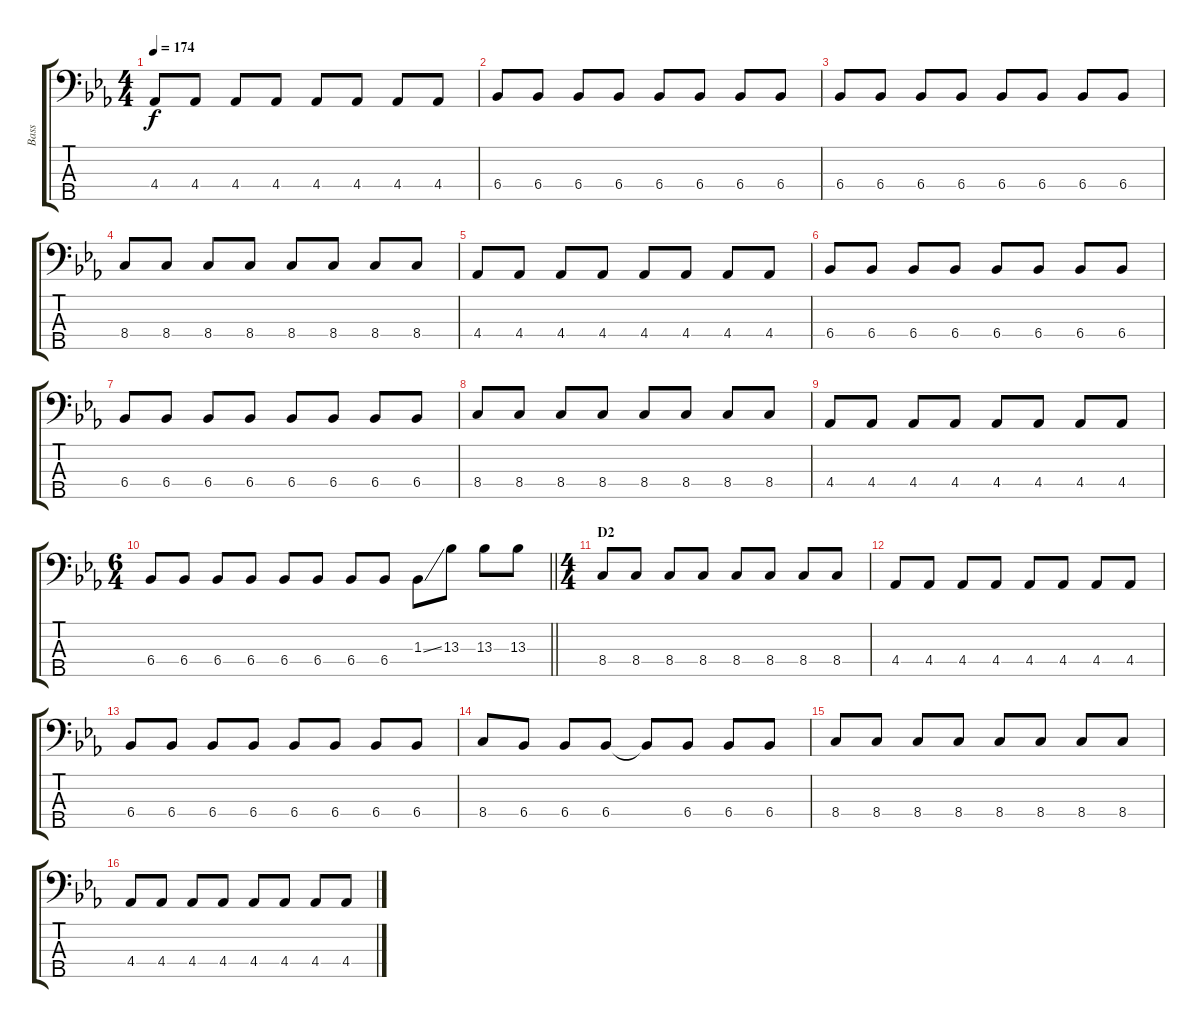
\track ("Bass" "Bass") {instrument electricbassfinger}
\staff {score tabs}
\tuning (G2 D2 A1 E1 B0) {hide}
\ts (4 4)
\tempo 174
\clef f4
\ks eb
4.4.8{dy f} 4.4.8 4.4.8 4.4.8 4.4.8 4.4.8 4.4.8 4.4.8 |
6.4.8 6.4.8 6.4.8 6.4.8 6.4.8 6.4.8 6.4.8 6.4.8 |
6.4.8 6.4.8 6.4.8 6.4.8 6.4.8 6.4.8 6.4.8 6.4.8 |
8.4.8 8.4.8 8.4.8 8.4.8 8.4.8 8.4.8 8.4.8 8.4.8 |
4.4.8 4.4.8 4.4.8 4.4.8 4.4.8 4.4.8 4.4.8 4.4.8 |
6.4.8 6.4.8 6.4.8 6.4.8 6.4.8 6.4.8 6.4.8 6.4.8 |
6.4.8 6.4.8 6.4.8 6.4.8 6.4.8 6.4.8 6.4.8 6.4.8 |
8.4.8 8.4.8 8.4.8 8.4.8 8.4.8 8.4.8 8.4.8 8.4.8 |
4.4.8 4.4.8 4.4.8 4.4.8 4.4.8 4.4.8 4.4.8 4.4.8 |
\ts (6 4)
\barLineRight lightlight
6.4.8 6.4.8 6.4.8 6.4.8 6.4.8 6.4.8 6.4.8 6.4.8 1.3{ss}.8 13.3.8 13.3.8 13.3.8 |
\ts (4 4)
\section ("" "D2")
8.4.8 8.4.8 8.4.8 8.4.8 8.4.8 8.4.8 8.4.8 8.4.8 |
4.4.8 4.4.8 4.4.8 4.4.8 4.4.8 4.4.8 4.4.8 4.4.8 |
6.4.8 6.4.8 6.4.8 6.4.8 6.4.8 6.4.8 6.4.8 6.4.8 |
8.4.8 6.4.8 6.4.8 6.4.8 6.4{t}.8 6.4.8 6.4.8 6.4.8 |
8.4.8 8.4.8 8.4.8 8.4.8 8.4.8 8.4.8 8.4.8 8.4.8 |
4.4.8 4.4.8 4.4.8 4.4.8 4.4.8 4.4.8 4.4.8 4.4.8
